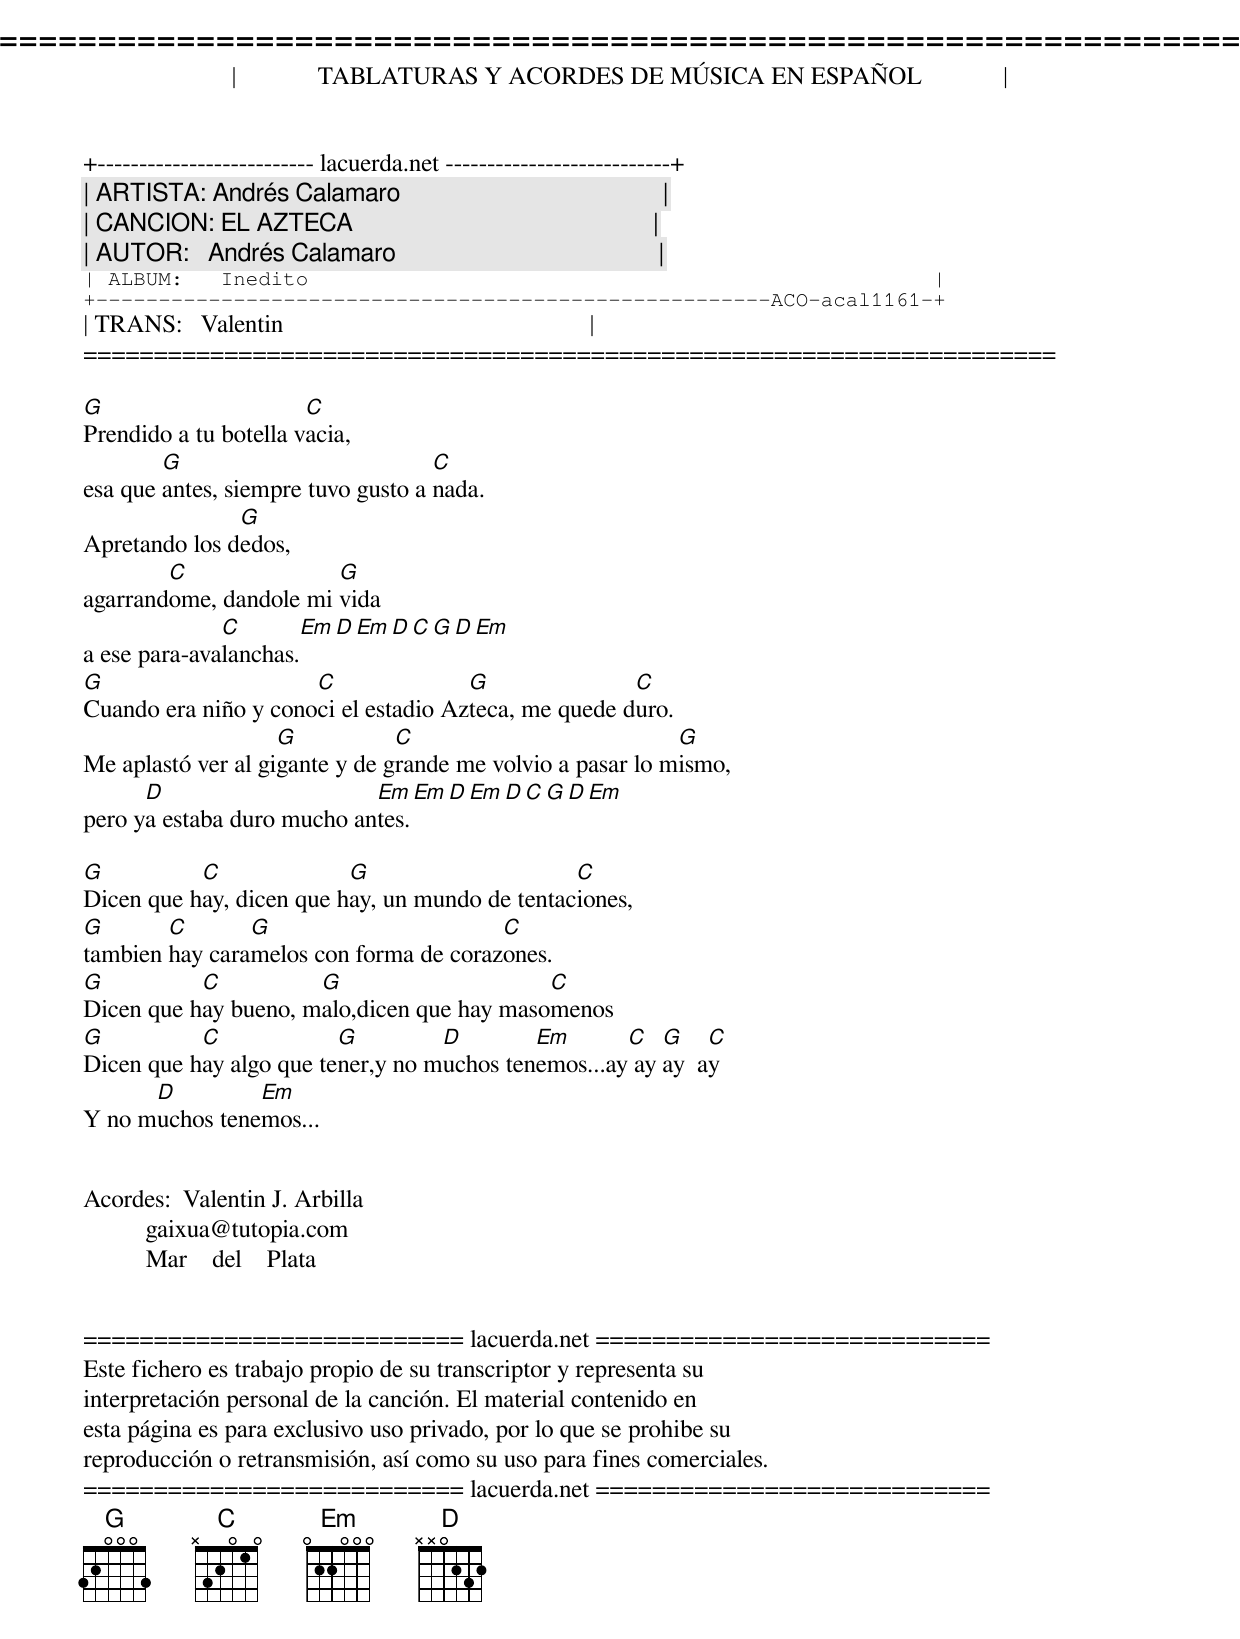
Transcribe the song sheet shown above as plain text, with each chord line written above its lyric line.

=====================================================================
|             TABLATURAS Y ACORDES DE MÚSICA EN ESPAÑOL             |
+-------------------------- lacuerda.net ---------------------------+
| ARTISTA: Andrés Calamaro                                          |
| CANCION: EL AZTECA                                                |
| AUTOR:   Andrés Calamaro                                          |
| ALBUM:   Inedito                                                  |
+------------------------------------------------------ACO-acal1161-+
| TRANS:   Valentin                                                 |
=====================================================================

G                      C
Prendido a tu botella vacia,
        G                           C
esa que antes, siempre tuvo gusto a nada.
               G
Apretando los dedos,
        C               G
agarrandome, dandole mi vida
              C         Em D Em D C G D Em
a ese para-avalanchas.
G                     C               G               C
Cuando era niño y conoci el estadio Azteca, me quede duro.
                    G           C                           G
Me aplastó ver al gigante y de grande me volvio a pasar lo mismo,
      D                     Em    Em D Em D C G D Em
pero ya estaba duro mucho antes.

G          C              G                     C
Dicen que hay, dicen que hay, un mundo de tentaciones,
G       C       G                       C
tambien hay caramelos con forma de corazones.
G          C          G                     C
Dicen que hay bueno, malo,dicen que hay masomenos
G          C             G         D        Em       C   G    C
Dicen que hay algo que tener,y no muchos tenemos...ay ay ay  ay
      D         Em
Y no muchos tenemos...


Acordes:  Valentin J. Arbilla
          gaixua@tutopia.com
          Mar    del    Plata


=========================== lacuerda.net ============================
Este fichero es trabajo propio de su transcriptor y representa su
interpretación personal de la canción. El material contenido en
esta página es para exclusivo uso privado, por lo que se prohibe su
reproducción o retransmisión, así como su uso para fines comerciales.
=========================== lacuerda.net ============================
